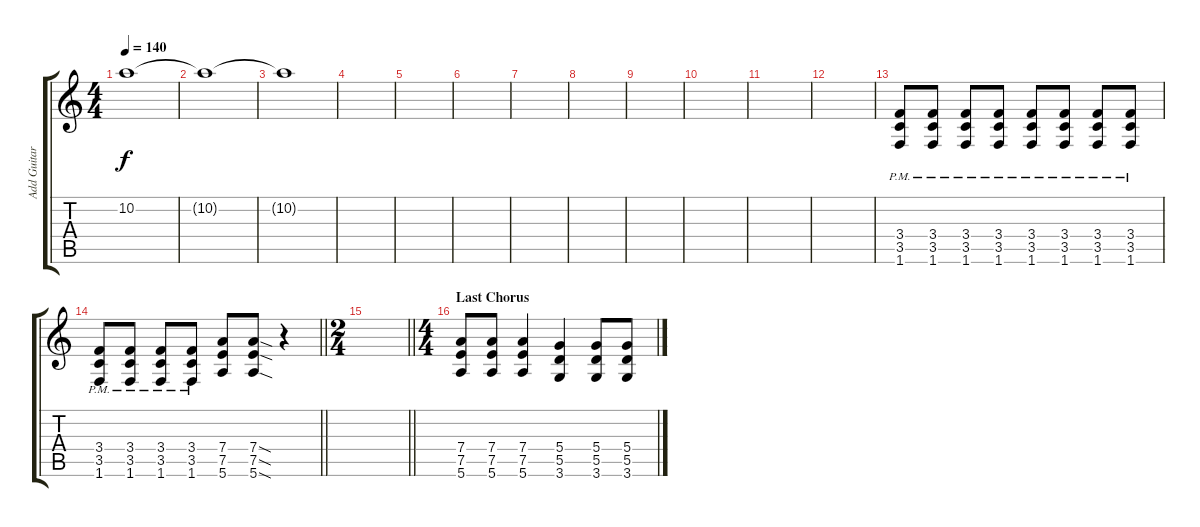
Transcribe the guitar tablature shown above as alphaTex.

\track ("Add Guitar/effects" "Add Guitar") {instrument overdrivenguitar}
\staff {score tabs}
\tuning (E4 B3 G3 D3 A2 E2) {hide}
\ts (4 4)
\tempo 140
\clef g2
\ks c
10.2{t}.1{dy f} |
10.2{t}.1 |
10.2{t}.1 |
|
|
|
|
|
|
|
|
|
(3.4{pm} 3.5{pm} 1.6{pm}).8{volume 11 instrument overdrivenguitar} (3.4{pm} 3.5{pm} 1.6{pm}).8 (3.4{pm} 3.5{pm} 1.6{pm}).8 (3.4{pm} 3.5{pm} 1.6{pm}).8 (3.4{pm} 3.5{pm} 1.6{pm}).8 (3.4{pm} 3.5{pm} 1.6{pm}).8 (3.4{pm} 3.5{pm} 1.6{pm}).8 (3.4{pm} 3.5{pm} 1.6{pm}).8 |
\barLineRight lightlight
(3.4{pm} 3.5{pm} 1.6{pm}).8 (3.4{pm} 3.5{pm} 1.6{pm}).8 (3.4{pm} 3.5{pm} 1.6{pm}).8 (3.4{pm} 3.5{pm} 1.6{pm}).8 (7.4 7.5 5.6).8 (7.4{sod} 7.5{sod} 5.6{sod}).8 r.4 |
\ts (2 4)
\barLineRight lightlight
|
\ts (4 4)
\section ("" "Last Chorus")
(7.4 7.5 5.6).8 (7.4 7.5 5.6).8 (7.4 7.5 5.6).4 (5.4 5.5 3.6).4 (5.4 5.5 3.6).8 (5.4 5.5 3.6).8
